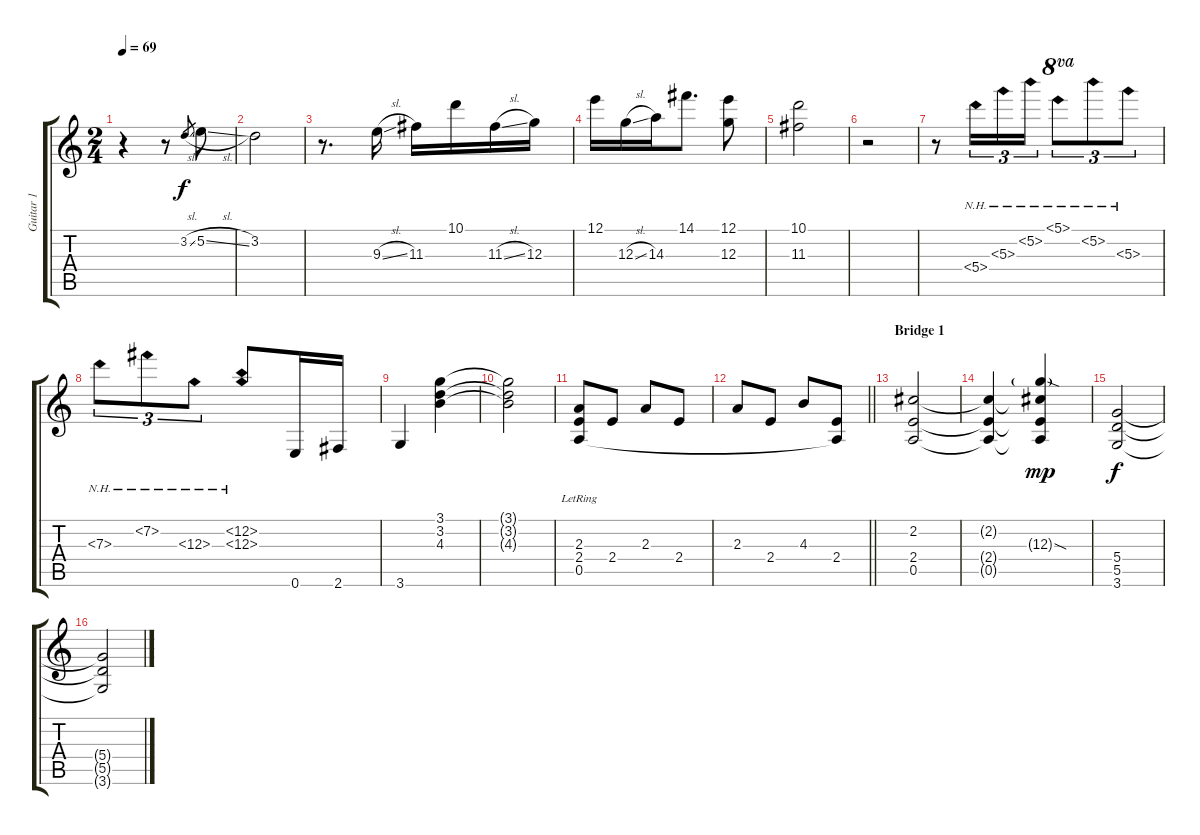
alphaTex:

\track ("Guitar 1" "Guitar 1") {instrument distortionguitar}
\staff {score tabs}
\tuning (E4 B3 G3 D3 A2 E2) {hide}
\ts (2 4)
\tempo 69
\clef g2
\ks c
r.4{dy f} r.8 3.2{sl}.8{gr} 5.2{sl}.8 |
3.2.2 |
r.8{d} 9.3{sl}.16 11.3.16 10.1.16 11.3{sl}.16 12.3.16 |
12.1.16 12.3{sl}.16 14.3.16 14.1.8{d} (12.1 12.3).8 |
(10.1 11.3).2 |
r.2 |
r.8 5.4{nh}.16{tu (3 2)} 5.3{nh}.16{tu (3 2)} 5.2{nh}.16{tu (3 2)} 5.1{nh}.8{tu (3 2) ot 8va} 5.2{nh}.8{tu (3 2)} 5.3{nh}.8{tu (3 2)} |
7.3{nh}.8{tu (3 2)} 7.2{nh}.8{tu (3 2)} 12.3{nh}.8{tu (3 2)} (12.2{nh} 12.3{nh}).8 0.6.16 2.6.16 |
3.6.4 (3.1 3.2 4.3).4 |
(3.1{t} 3.2{t} 4.3{t}).2 |
(2.3 2.4 0.5{lr}).8 2.4.8 2.3.8 2.4.8 |
\barLineRight lightlight
2.3.8 2.4.8 4.3.8 (2.4 0.5{t}).8 |
\section ("" "Bridge 1")
(2.2 2.4 0.5).2 |
(2.2{t} 2.4{t} 0.5{t}).4 (2.2{t} 12.3{sod g} 2.4{t} 0.5{t}).4{dy mp} |
(5.4 5.5 3.6).2{dy f} |
(5.4{t} 5.5{t} 3.6{t}).2
